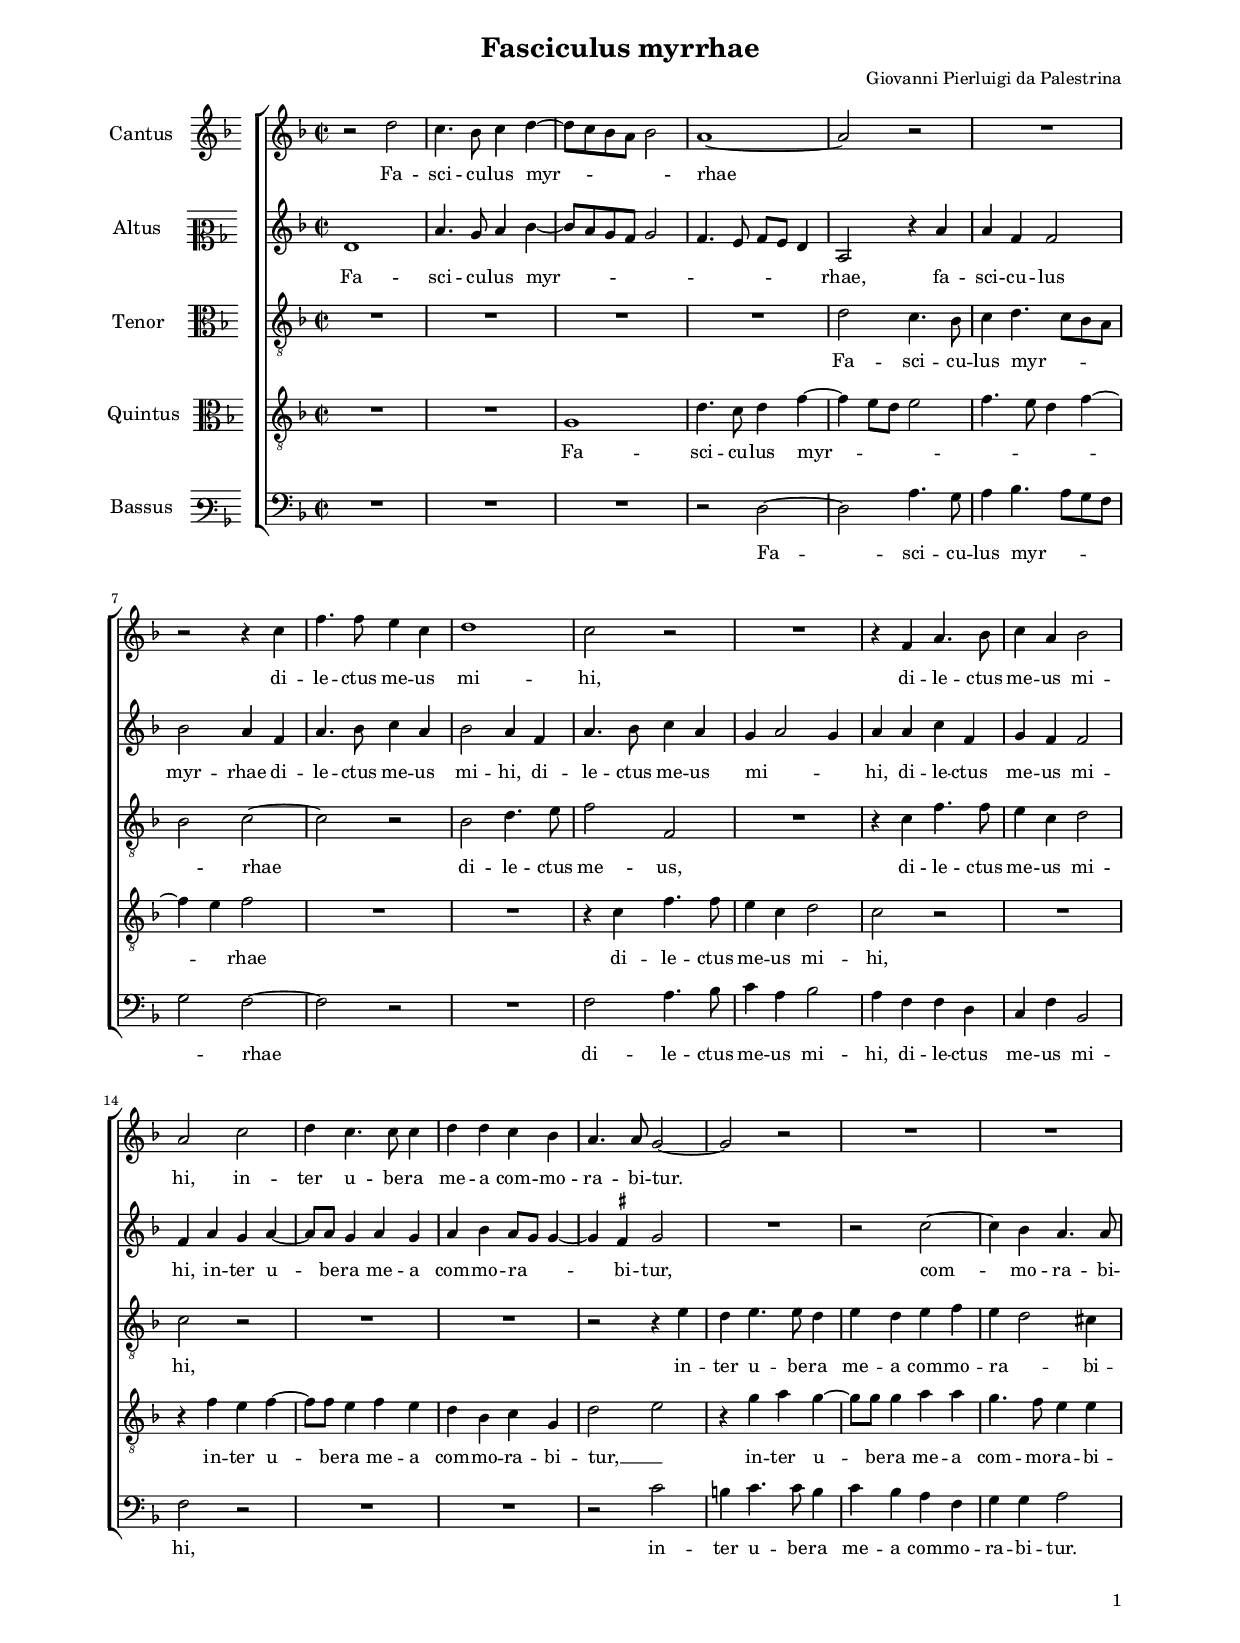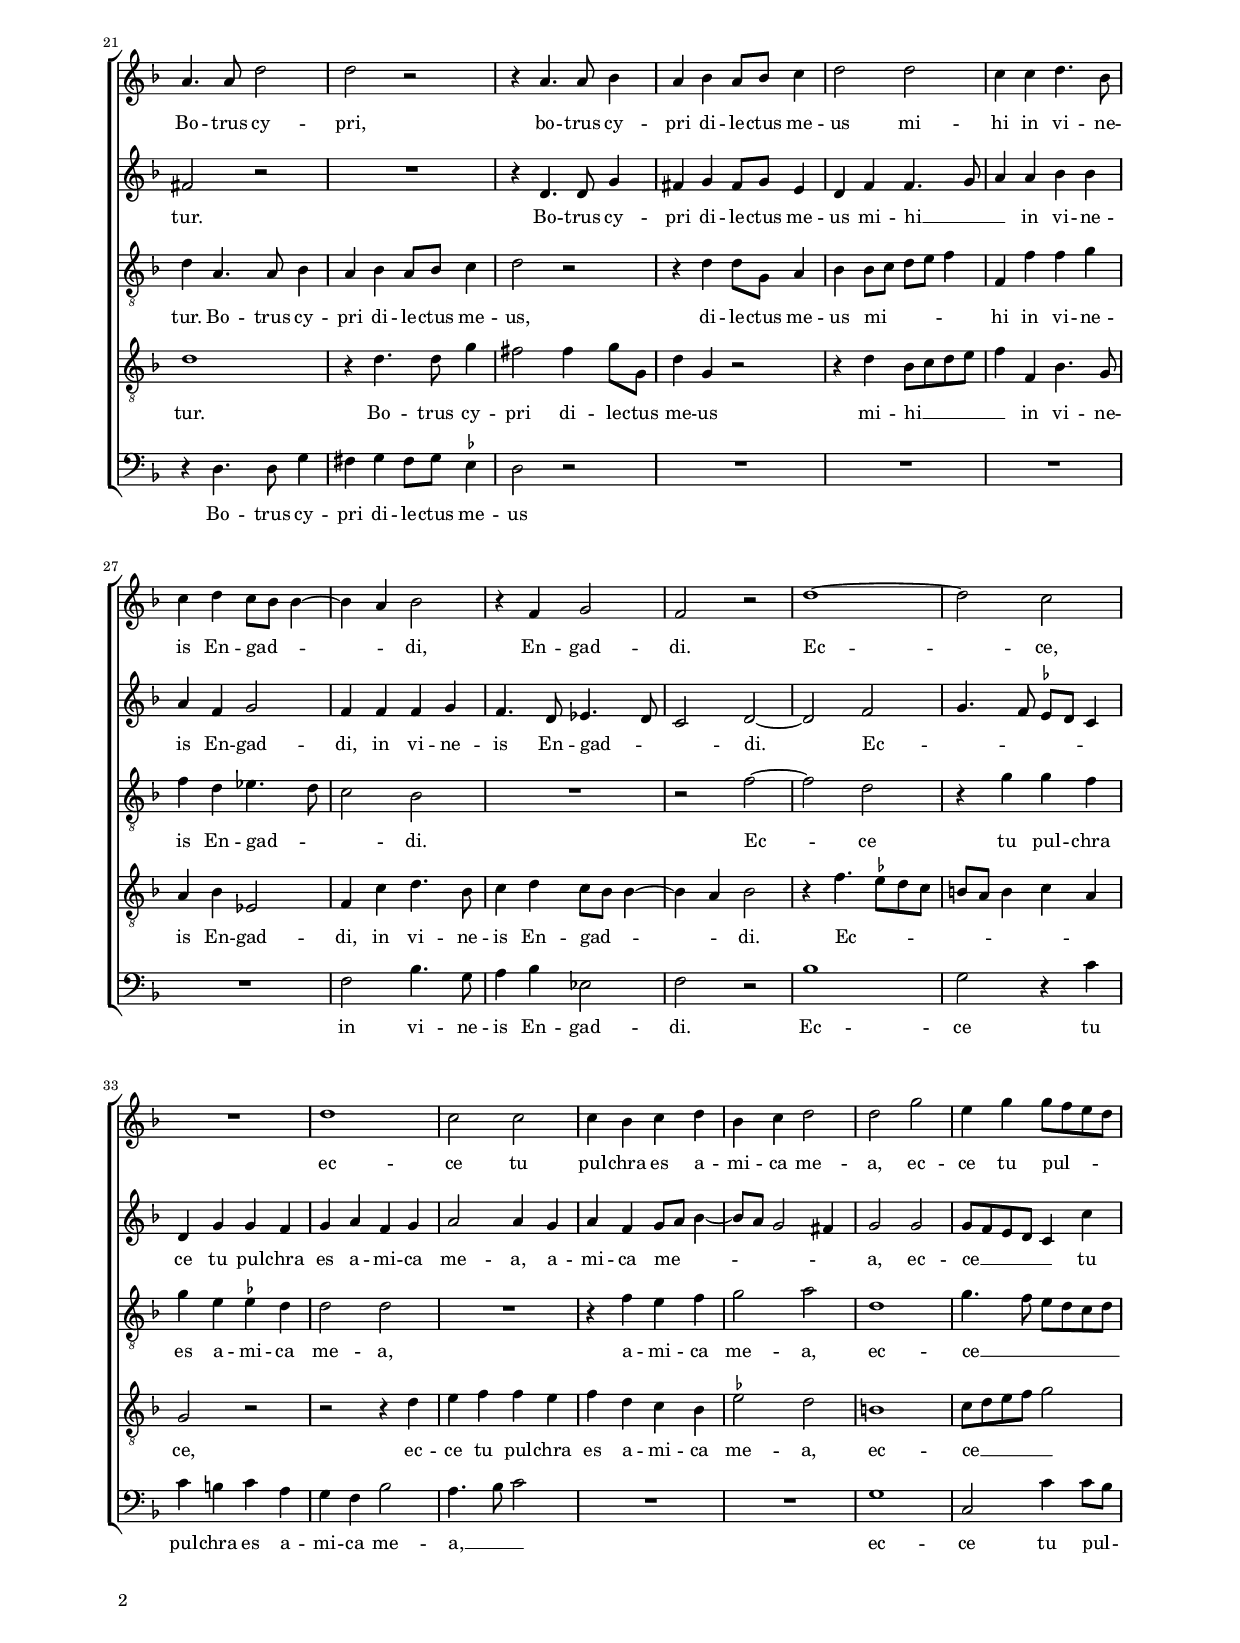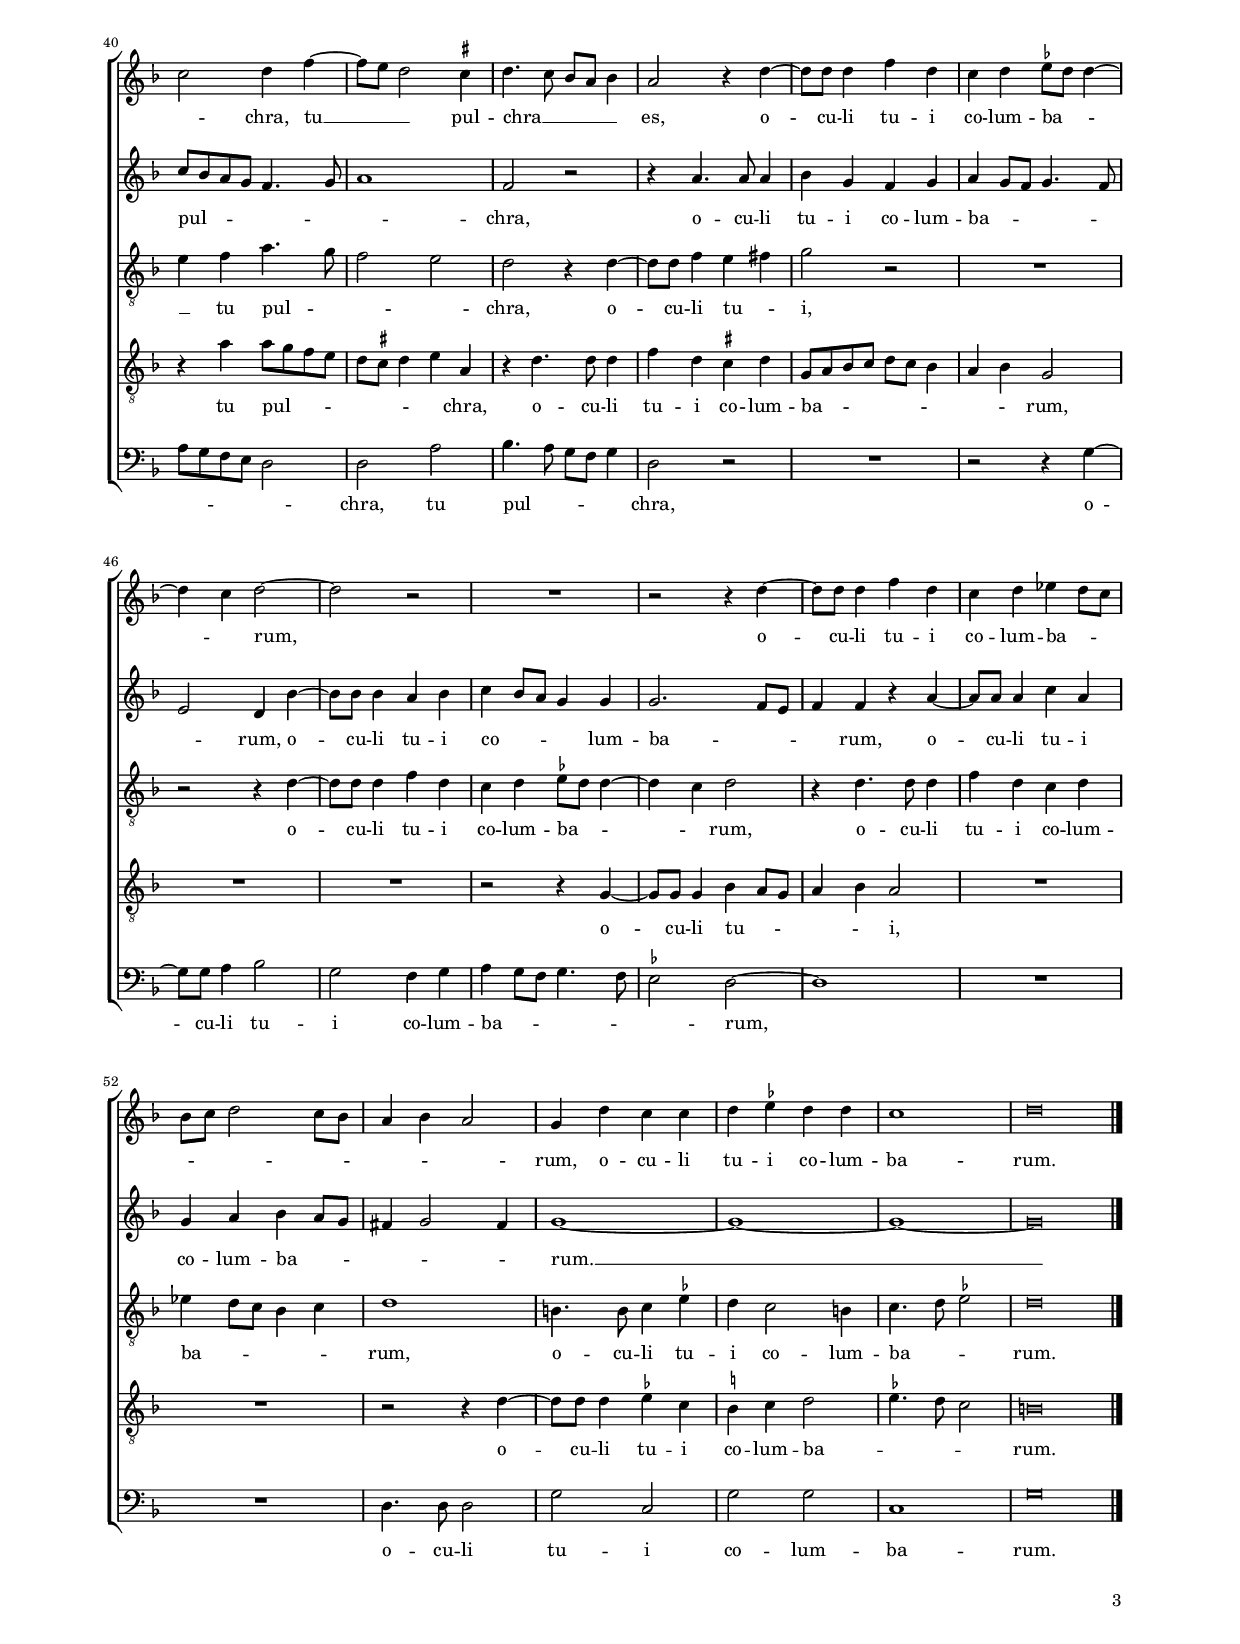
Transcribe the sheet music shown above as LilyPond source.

\header
{
  title="Fasciculus myrrhae"
  composer="Giovanni Pierluigi da Palestrina"
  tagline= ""
}

\version "2.18.2"
\language deutsch
#(set-global-staff-size 15)
% #(set-default-paper-size "letter")
#(ly:set-option 'point-and-click #f)


\paper
	{
	top-margin = 1.8 \cm
	bottom-margin = 1.2 \cm
	left-margin = 2 \cm
	right-margin = 2 \cm
	ragged-bottom = ##f
	ragged-last-bottom = ##f
	print-page-number = ##f
	system-system-spacing = #'((basic-distance . 16) (minimum-distance . 14) (padding . 5) (strechability . 150))
        oddFooterMarkup=\markup   \fill-line { "" \fromproperty #'page:page-number-string }
        evenFooterMarkup=\markup  \fill-line { \fromproperty #'page:page-number-string "" }
        last-bottom-spacing = #'((basic-distance . 12) (minimum-distance . 7) (padding . 4))
	systems-per-page = 3
        page-count = 3
%	min-systems-per-page = 3
	markup-system-spacing #'basic-distance = #12
%	print-all-headers = ##t
%	print-first-page-number = ##t
%	first-page-number = 1
	}

	
global = {
	\key f \major
	\time 2/2
        \set Score.tempoHideNote = ##t
        \tempo 4 = 95
        \skip 1*56
        \set Score.measureLength = #(ly:make-moment 2/1)
        \skip 1*2 \bar "|."
	}

	ficta = { \once \set suggestAccidentals = ##t }

	forget = #(define-music-function (parser location music) (ly:music?) #{
		\accidentalStyle forget
		$music
		\accidentalStyle default
		#})

	m = \melisma
	me = \melismaEnd
%	\mark \markup { \override #'(style . baroque) { \note  #"breve" #1 = \note #"breve." #1 } }



incipitcantus = \markup { \score {
	{
	\set Staff.instrumentName = \markup { \fontsize #1 "Cantus" }
	\key f \major
	\clef violin
	s4 \bar ""
	}
	\layout  {
	raggedright = ##t
	indent = 1.6 \cm
	line-width = 2.2\cm
	\context { \Staff \remove Time_signature_engraver }
	\override Staff.Clef.Y-extent = #'(0 . 0)
	}} \hspace #1 }

      
incipitaltus = \markup { \score {
	{
	\set Staff.instrumentName = \markup { \fontsize #1 "Altus" }
	\key f \major
	\clef mezzosoprano
	s4 \bar ""
	}
	\layout  {
	raggedright = ##t
	indent = 1.6 \cm
	line-width = 2.2\cm
	\context { \Staff \remove Time_signature_engraver }
	\override Staff.Clef.Y-extent = #'(0 . 0)
	}} \hspace #1 }


incipittenor = \markup { \score {
	{
	\set Staff.instrumentName = \markup { \fontsize #1 "Tenor" }
	\key f \major
	\clef alto
	s4 \bar ""
	}
	\layout  {
	raggedright = ##t
	indent = 1.6 \cm
	line-width = 2.2\cm
	\context { \Staff \remove Time_signature_engraver }
	\override Staff.Clef.Y-extent = #'(0 . 0)
	}} \hspace #1 }
      
      
incipitquintus = \markup { \score {
	{
	\set Staff.instrumentName = \markup { \fontsize #1 "Quintus" }
	\key f \major
	\clef alto
	s4 \bar ""
	}
	\layout  {
	raggedright = ##t
	indent = 1.6 \cm
	line-width = 2.2\cm
	\context { \Staff \remove Time_signature_engraver }
	\override Staff.Clef.Y-extent = #'(0 . 0)
	}} \hspace #1 }
      
      
incipitbassus = \markup { \score {
	{
	\set Staff.instrumentName = \markup { \fontsize #1 "Bassus" }
	\key f \major
	\clef varbaritone
	s4 \bar ""
	}
	\layout  {
	raggedright = ##t
	indent = 1.6 \cm
	line-width = 2.2\cm
	\context { \Staff \remove Time_signature_engraver }
	\override Staff.Clef.Y-extent = #'(0 . 0)
	}} \hspace #1 }


cantus =  \relative c''
	{
	r2 d
	c4. b8 c4 d~
	d8 c b a b2
	a1~
%5
	a2 r |
	R1
	r2 r4 c
	f4. f8 e4 c
	d1
%10
	c2 r |
	R1
	r4 f, a4. b8
	c4 a b2
	a2 c
%15
	d4 c4. c8 c4 |
	d4 d c b
	a4. a8 g2~
	g2 r
	R1
%20
	R1 |
	a4. a8 d2
	d2 r
	r4 a4. a8 b4
	a4 b a8 b c4
%25
	d2 d |
	c4 c d4. b8
	c4 d c8 b b4~
	b4 a b2
	r4 f g2
%30
	f2 r |
	d'1~
	d2 c
	R1
	d1
%35
	c2 c |
	c4 b c d
	b4 c d2
	d2 g
	e4 g g8 f e d
%40
	c2 d4 f~ |
	f8 e d2 \ficta cis4
	d4. c8 b a b4
	a2 r4 d~
	d8 d d4 f d
%45
	c4 d \ficta es8 d d4~ |
	d4 c d2~
	d2 r
	R1
	r2 r4 d~
%50
	d8 d d4 f4 d |
	c4 d es d8 c
	b8 c d2 c8 b
	a4 b a2
	g4 d' c c
%55
	d4 \ficta es d d |
	c1
	d\breve |
	}


altus =  \relative c'
        {
	d1
	a'4. g8 a4 b~
	b8 a g f g2
	f4. e8 f e d4
%5
	a2 r4 a' |
	a4 f f2
	b2 a4 f
	a4. b8 c4 a
	b2 a4 f
%10
	a4. b8 c4 a |
	g4 a2 g4
	a4 a c f,
	g4 f f2
	f4 a g a~
%15
	a8 a g4 a g |
	a4 b a8 g g4~
	g4 \ficta fis g2
	R1
	r2 c~
%20
	c4 b a4. a8 |
	fis2 r
	R1
	r4 d4. d8 g4
	fis4 g fis8 g e4
%25
	d4 f f4. g8 |
	a4 a b b
	a4 f g2
	f4 f f g
	f4. d8 es4. d8
%30
	c2 d~ |
	d2 f
	g4. f8 \ficta es d c4 
	d4 g g f
	g4 a f g
%35
	a2 a4 g |
	a4 f g8 a b4~
	b8 a g2 fis4
	g2 g
	g8 f e d c4 c'
%40
	c8 b a g f4. g8 |
	a1
	f2 r
	r4 a4. a8 a4
	b4 g f g
%45
	a4 g8 f g4. f8 |
	e2 d4 b'~
	b8 b b4 a b
	c4 b8 a g4 g
	g2. f8 e
%50
	f4 f r a~ |
	a8 a a4 c a
	g4 a b a8 g
	fis4 g2 fis4
	g1~
%55
	g1~ |
	g1~
	g\breve |
	}


tenor =  \relative c'
	{
	R1
	R1
	R1
	R1
%5
	d2 c4. b8 |
	c4 d4. c8 b a
	b2 c~
	c2 r
	b2 d4. e8
%10
	f2 f, |
	R1
	r4 c' f4. f8
	e4 c d2
	c2 r
%15
	R1 |
	R1
	r2 r4 e
	d4 e4. e8 d4
	e4 d e f
%20
	e4 d2 cis4 |
	d4 a4. a8 b4
	a4 b a8 b c4
	d2 r
	r4 d d8 g, a4
%25
	b4 b8 c d e f4 |
	f, f' f g
	f4 d es4. d8
	c2 b
	R1
%30
	r2 f'~ |
	f2 d
	r4 g g f
	g4 e \ficta es d
	d2 d
%35
	R1 |
	r4 f e f
	g2 a
	d,1
	g4. f8 e d c d
%40
	e4 f a4. g8  |
	f2 e
	d2 r4 d~
	d8 d f4 e fis
	g2 r
%45
	R1 |
	r2 r4 d~
	d8 d d4 f d
	c4 d \ficta es8 d d4~
	d4 c d2
%50
	r4 d4. d8 d4 |
	f4 d c d
	es4 d8 c b4 c
	d1
	h4. h8 c4 \ficta es
%55
	d4 c2 h4 |
	c4. d8 \ficta es2
	d\breve |
	}


quintus  =  \relative c'
	{
	R1
	R1
	g1
	d'4. c8 d4 f~
%5
	f4 e8 d e2 |
	f4. e8 d4 f~
	f4 e f2
	R1
	R1
%10
	r4 c f4. f8 |
	e4 c d2
	c2 r
	R1
	r4 f e f~
%15
	f8 f e4 f e |
	d4 b c g
	d'2 e
	r4 g a g~
	g8 g g4 a a
%20
	g4. f8 e4 e |
	d1
	r4 d4. d8 g4
	fis2 fis4 g8 g,
	d'4 g, r2
%25
	r4 d' b8 c d e |
	f4 f, b4. g8
	a4 b es,2
	f4 c' d4. b8
	c4 d c8 b b4~
%30
	b4 a b2 |
	r4 f'4. \ficta es8 d c
	h8 a h4 c a
	g2 r
	r2 r4 d'
%35
	e4 f f e |
	f4 d c b
	\ficta es2 d
	h1
	c8 d e f g2
%40
	r4 a a8 g f e |
	d8 \ficta cis d4 e a,
	r4 d4. d8 d4
	f4 d \ficta cis d
	g,8 a b c d c b4
%45
	a4 b g2 |
	R1
	R1
	r2 r4 g~
	g8 g g4 b a8 g
%50
	a4 b a2 |
	R1
	R1
	r2 r4 d~
	d8 d d4 \ficta es c
%55
	\ficta h4 c d2 |
	\ficta es4. d8 c2
	h\breve |
	}


bassus  =  \relative c
	{
	R1
	R1
	R1
	r2 d~
%5
	d2 a'4. g8 |
	a4 b4. a8 g f
	g2 f~
	f2 r
	R1
%10
	f2 a4. b8 |
	c4 a b2
	a4 f f d
	c4 f b,2
	f'2 r
%15
	R1 |
	R1
	r2 c'
	h4 c4. c8 h4
	c4 b a f
%20
	g4 g a2 |
	r4 d,4. d8 g4
	fis4 g fis8 g \ficta es4
	d2 r
	R1
%25
	R1 |
	R1
	R1
	f2 b4. g8
	a4 b es,2
%30
	f2 r |
	b1
	g2 r4 c
	c4 h c a
	g4 f b2
%35
	a4. b8 c2 |
	R1
	R1
	g1
	c,2 c'4 c8 b
%40
	a8 g f e d2 |
	d2 a'
	b4. a8 g f g4
	d2 r
	R1
%45
	r2 r4 g~ |
	g8 g a4 b2
	g2 f4 g
	a4 g8 f g4. f8
	\ficta es2 d~
%50
	d1 |
	R1
	R1
	d4. d8 d2
	g2 c,
%55
	g'2 g |
	c,1
	g'\breve |
	}


lyricscantus = \lyricmode {
	Fa -- sci -- cu -- lus myr -- _ _ _ _ rhae
        di -- le -- ctus me -- us mi -- hi,
        di -- le -- ctus me -- us mi -- hi,
        in -- ter u -- be -- ra me -- a com -- mo -- ra -- bi -- tur.
        Bo -- trus cy -- pri,
        bo -- trus cy -- pri di -- le -- ctus me -- us mi -- hi
        in vi -- ne -- is En -- gad -- _ _ _ di,
        En -- gad -- di.
        Ec -- ce,
        ec -- ce tu pul -- chra es a -- mi -- ca me -- a,
        ec -- ce tu pul -- _ _ _ _ chra,
        tu __ _ _ pul -- chra __ _ _ _ _ es,
        o -- cu -- li tu -- i co -- lum -- ba -- _ _ _ rum,
        o -- cu -- li tu -- i co -- lum -- ba -- _ _ _ _ _ _ _ _ _ _ rum,
        o -- cu -- li tu -- i co -- lum -- ba -- rum.
	}


lyricsaltus = \lyricmode {
	Fa -- sci -- cu -- lus myr -- _ _ _ _ _ _ _ _ _ rhae,
        fa -- sci -- cu -- lus myr -- rhae
        di -- le -- ctus me -- us mi -- hi,
        di -- le -- ctus me -- us mi -- _ _ hi,
        di -- le -- ctus me -- us mi -- hi,
        in -- ter u -- be -- ra me -- a com -- mo -- ra -- _ _ bi -- tur,
        com -- mo -- ra -- bi -- tur.
        Bo -- trus cy -- pri di -- le -- ctus me -- us mi -- hi __ _ _
        in vi -- ne -- is En -- gad -- di,
        in vi -- ne -- is En -- gad -- _ _ di.
        Ec -- _ _ _ _ _ ce tu pul -- chra es a -- mi -- ca me -- a,
        a -- mi -- ca me -- _ _ _ _ _ a,
        ec -- ce __ _ _ _ _ tu pul -- _ _ _ _ _ _ chra,
        o -- cu -- li tu -- i co -- lum -- ba -- _ _ _ _ _ rum,
        o -- cu -- li tu -- i co -- _ _ _ lum -- ba -- _ _ _ rum,
        o -- cu -- li tu -- i co -- lum -- ba -- _ _ _ _ _ rum. __
	}


lyricstenor = \lyricmode {
	Fa -- sci -- cu -- lus myr -- _ _ _ _ rhae
        di -- le -- ctus me -- us,
        di -- le -- ctus me -- us mi -- hi,
        in -- ter u -- be -- ra me -- a com -- mo -- ra -- _ bi -- tur.
        Bo -- trus cy -- pri di -- le -- ctus me -- us,
        di -- le -- ctus me -- us mi -- _ _ _ _ hi
        in vi -- ne -- is En -- gad -- _ _ di.
        Ec -- ce tu pul -- chra es a -- mi -- ca me -- a,
        a -- mi -- ca me -- a,
        ec -- ce __ _ _ _ _ _ _ tu pul -- _ _ _ chra,
        o -- cu -- li tu -- _ i,
        o -- cu -- li tu -- i co -- lum -- ba -- _ _ _ rum,
        o -- cu -- li tu -- i co -- lum -- ba -- _ _ _ _ rum,
        o -- cu -- li tu -- i co -- lum -- ba -- _ _ rum.
	}


lyricsquintus = \lyricmode {
	Fa -- sci -- cu -- lus myr -- _ _ _ _ _ _ _ _ rhae
        di -- le -- ctus me -- us mi -- hi,
        in -- ter u -- be -- ra me -- a com -- mo -- ra -- bi -- tur, __ _
        in -- ter u -- be -- ra me -- a com -- mo -- ra -- bi -- tur.
        Bo -- trus cy -- pri di -- le -- ctus me -- us mi -- hi __ _ _ _ _
        in vi -- ne -- is En -- gad -- di,
        in vi -- ne -- is En -- gad -- _ _ _ di.
        Ec -- _ _ _ _ _ _ _ _ ce,
        ec -- ce tu pul -- chra es a -- mi -- ca me -- a,
        ec -- ce __ _ _ _ _ tu pul -- _ _ _ _ _ _ _ chra,
        o -- cu -- li tu -- i co -- lum -- ba -- _ _ _ _ _ _ _ _ rum,
        o -- cu -- li tu -- _ _ _ _ i,
        o -- cu -- li tu -- i co -- lum -- ba -- _ _ _ rum.
	}


lyricsbassus = \lyricmode {
	Fa -- sci -- cu -- lus myr -- _ _ _ _ rhae
        di -- le -- ctus me -- us mi -- hi,
        di -- le -- ctus me -- us mi -- hi,
        in -- ter u -- be -- ra me -- a com -- mo -- ra -- bi -- tur.
        Bo -- trus cy -- pri di -- le -- ctus me -- us
        in vi -- ne -- is En -- gad -- di.
        Ec -- ce tu pul -- chra es a -- mi -- ca me -- a, __ _ _
        ec -- ce tu pul -- _ _ _ _ _ _ chra,
        tu pul -- _ _ _ _ chra,
        o -- cu -- li tu -- i co -- lum -- ba -- _ _ _ _ _ rum,
        o -- cu -- li tu -- i co -- lum -- ba -- rum.
	}


\score
{  
        % \transpose {
	\new ChoirStaff \with { \override StaffGrouper.staff-staff-spacing.basic-distance = #12 }
	<<

	\new Staff << \global
	\new Voice="v1" {
		\set Staff.instrumentName=\incipitcantus
%		\set Staff.instrumentName= "S"
		\set Staff.midiInstrument = "reed organ"
		\clef violin
		\cantus }
	\new Lyrics \lyricsto "v1" {\lyricscantus }
	>>


	\new Staff << \global
	\new Voice="v2" {
		\set Staff.instrumentName=\incipitaltus
%		\set Staff.instrumentName= "A"
		\set Staff.midiInstrument = "reed organ"
                \clef violin % "G_8"
		\altus}
	\new Lyrics \lyricsto "v2" {\lyricsaltus }
	>>


	\new Staff << \global
	\new Voice="v3" {
		\set Staff.instrumentName=\incipittenor
%		\set Staff.instrumentName= "T"
		\set Staff.midiInstrument = "reed organ"
		\clef "G_8"
		\tenor }
	\new Lyrics \lyricsto "v3" {\lyricstenor }
	>>


	\new Staff << \global
	\new Voice="v5" {
		\set Staff.instrumentName=\incipitquintus
%		\set Staff.instrumentName= "Q"
		\set Staff.midiInstrument = "reed organ"
		\clef "G_8"
		\quintus}
	\new Lyrics \lyricsto "v5" {\lyricsquintus }
	>>


	\new Staff << \global
	\new Voice="v4" {
		\set Staff.instrumentName=\incipitbassus
%		\set Staff.instrumentName= "B"
		\set Staff.midiInstrument = "reed organ"
		\clef bass 
		\bassus }
	\new Lyrics \lyricsto "v4" {\lyricsbassus}
	>>

	>>
	% } % transpose

	\layout
	{
	indent = 2.5\cm
	\context { \Lyrics \override VerticalAxisGroup.nonstaff-relatedstaff-spacing.padding = #1.4 }
%	\context { \Lyrics \override LyricText.font-size = #1 }
	\context { \Staff \override TimeSignature.break-visibility = #end-of-line-invisible }
%	\context { \Staff \consists "Ambitus_engraver" }
%	\context { \Voice \override Slur.transparent = ##t }
%	\context { \Voice \override AccidentalSuggestion.avoid-slur = #'ignore }
%	\context { \Voice \override AccidentalSuggestion.outside-staff-priority = ##f }
	\context { \Score \override BarNumber.padding = #2 }
	\context { \Voice \override NoteHead.style = #'baroque }
	}

\midi
	{
    	
	}

}


% EOF
